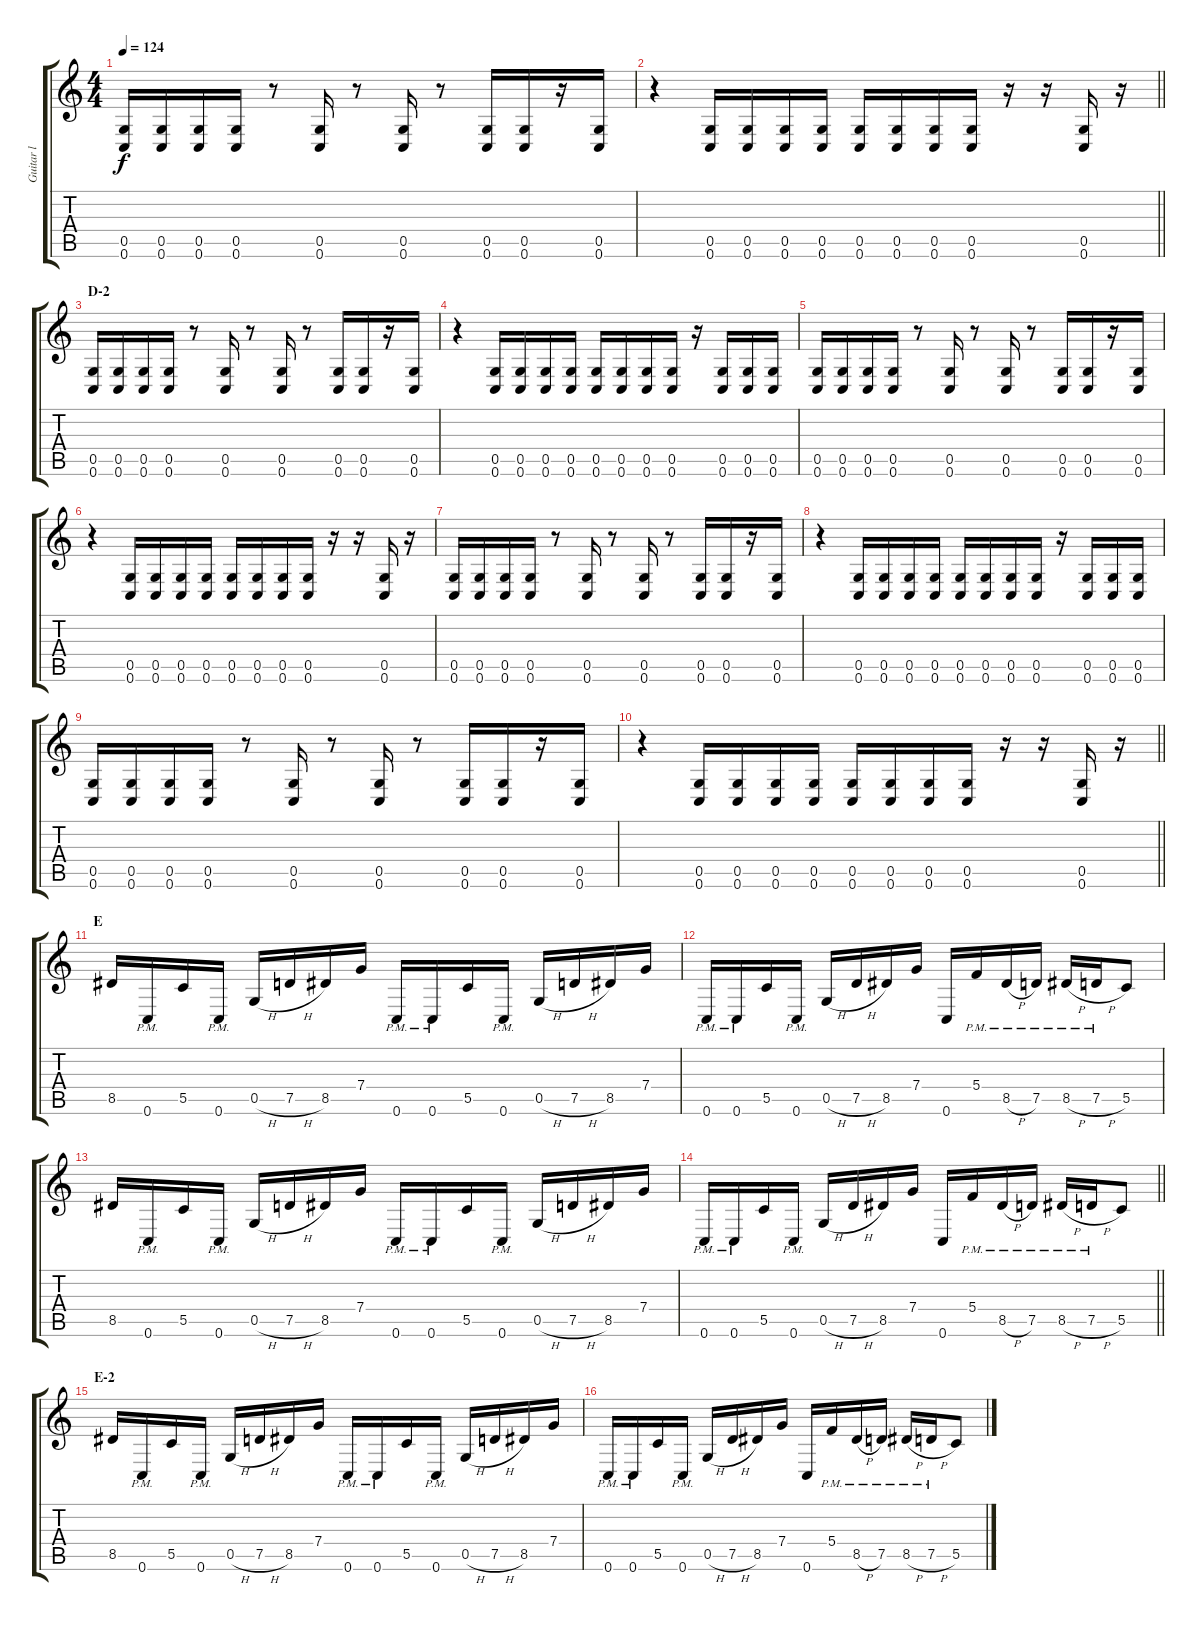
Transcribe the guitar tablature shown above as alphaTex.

\track ("Guitar l" "Guitar l") {instrument distortionguitar}
\staff {score tabs}
\tuning (D4 A3 F3 C3 G2 C2) {hide}
\ts (4 4)
\tempo 124
\clef g2
\ks c
(0.5 0.6).16{dy f} (0.5 0.6).16 (0.5 0.6).16 (0.5 0.6).16 r.8 (0.5 0.6).16 r.8 (0.5 0.6).16 r.8 (0.5 0.6).16 (0.5 0.6).16 r.16 (0.5 0.6).16 |
\barLineRight lightlight
r.4 (0.5 0.6).16 (0.5 0.6).16 (0.5 0.6).16 (0.5 0.6).16 (0.5 0.6).16 (0.5 0.6).16 (0.5 0.6).16 (0.5 0.6).16 r.16 r.16 (0.5 0.6).16 r.16 |
\section ("" "D-2")
(0.5 0.6).16 (0.5 0.6).16 (0.5 0.6).16 (0.5 0.6).16 r.8 (0.5 0.6).16 r.8 (0.5 0.6).16 r.8 (0.5 0.6).16 (0.5 0.6).16 r.16 (0.5 0.6).16 |
r.4 (0.5 0.6).16 (0.5 0.6).16 (0.5 0.6).16 (0.5 0.6).16 (0.5 0.6).16 (0.5 0.6).16 (0.5 0.6).16 (0.5 0.6).16 r.16 (0.5 0.6).16 (0.5 0.6).16 (0.5 0.6).16 |
(0.5 0.6).16 (0.5 0.6).16 (0.5 0.6).16 (0.5 0.6).16 r.8 (0.5 0.6).16 r.8 (0.5 0.6).16 r.8 (0.5 0.6).16 (0.5 0.6).16 r.16 (0.5 0.6).16 |
r.4 (0.5 0.6).16 (0.5 0.6).16 (0.5 0.6).16 (0.5 0.6).16 (0.5 0.6).16 (0.5 0.6).16 (0.5 0.6).16 (0.5 0.6).16 r.16 r.16 (0.5 0.6).16 r.16 |
(0.5 0.6).16 (0.5 0.6).16 (0.5 0.6).16 (0.5 0.6).16 r.8 (0.5 0.6).16 r.8 (0.5 0.6).16 r.8 (0.5 0.6).16 (0.5 0.6).16 r.16 (0.5 0.6).16 |
r.4 (0.5 0.6).16 (0.5 0.6).16 (0.5 0.6).16 (0.5 0.6).16 (0.5 0.6).16 (0.5 0.6).16 (0.5 0.6).16 (0.5 0.6).16 r.16 (0.5 0.6).16 (0.5 0.6).16 (0.5 0.6).16 |
(0.5 0.6).16 (0.5 0.6).16 (0.5 0.6).16 (0.5 0.6).16 r.8 (0.5 0.6).16 r.8 (0.5 0.6).16 r.8 (0.5 0.6).16 (0.5 0.6).16 r.16 (0.5 0.6).16 |
\barLineRight lightlight
r.4 (0.5 0.6).16 (0.5 0.6).16 (0.5 0.6).16 (0.5 0.6).16 (0.5 0.6).16 (0.5 0.6).16 (0.5 0.6).16 (0.5 0.6).16 r.16 r.16 (0.5 0.6).16 r.16 |
\section ("" "E")
8.5.16 0.6{pm}.16 5.5.16 0.6{pm}.16 0.5{h}.16 7.5{h}.16 8.5.16 7.4.16 0.6{pm}.16 0.6{pm}.16 5.5.16 0.6{pm}.16 0.5{h}.16 7.5{h}.16 8.5.16 7.4.16 |
0.6{pm}.16 0.6{pm}.16 5.5.16 0.6{pm}.16 0.5{h}.16 7.5{h}.16 8.5.16 7.4.16 0.6.16 5.4{pm}.16 8.5{h pm}.16 7.5{pm}.16 8.5{h pm}.16 7.5{h pm}.16 5.5.8 |
8.5.16 0.6{pm}.16 5.5.16 0.6{pm}.16 0.5{h}.16 7.5{h}.16 8.5.16 7.4.16 0.6{pm}.16 0.6{pm}.16 5.5.16 0.6{pm}.16 0.5{h}.16 7.5{h}.16 8.5.16 7.4.16 |
\barLineRight lightlight
0.6{pm}.16 0.6{pm}.16 5.5.16 0.6{pm}.16 0.5{h}.16 7.5{h}.16 8.5.16 7.4.16 0.6.16 5.4{pm}.16 8.5{h pm}.16 7.5{pm}.16 8.5{h pm}.16 7.5{h pm}.16 5.5.8 |
\section ("" "E-2")
8.5.16 0.6{pm}.16 5.5.16 0.6{pm}.16 0.5{h}.16 7.5{h}.16 8.5.16 7.4.16 0.6{pm}.16 0.6{pm}.16 5.5.16 0.6{pm}.16 0.5{h}.16 7.5{h}.16 8.5.16 7.4.16 |
0.6{pm}.16 0.6{pm}.16 5.5.16 0.6{pm}.16 0.5{h}.16 7.5{h}.16 8.5.16 7.4.16 0.6.16 5.4{pm}.16 8.5{h pm}.16 7.5{pm}.16 8.5{h pm}.16 7.5{h pm}.16 5.5.8
